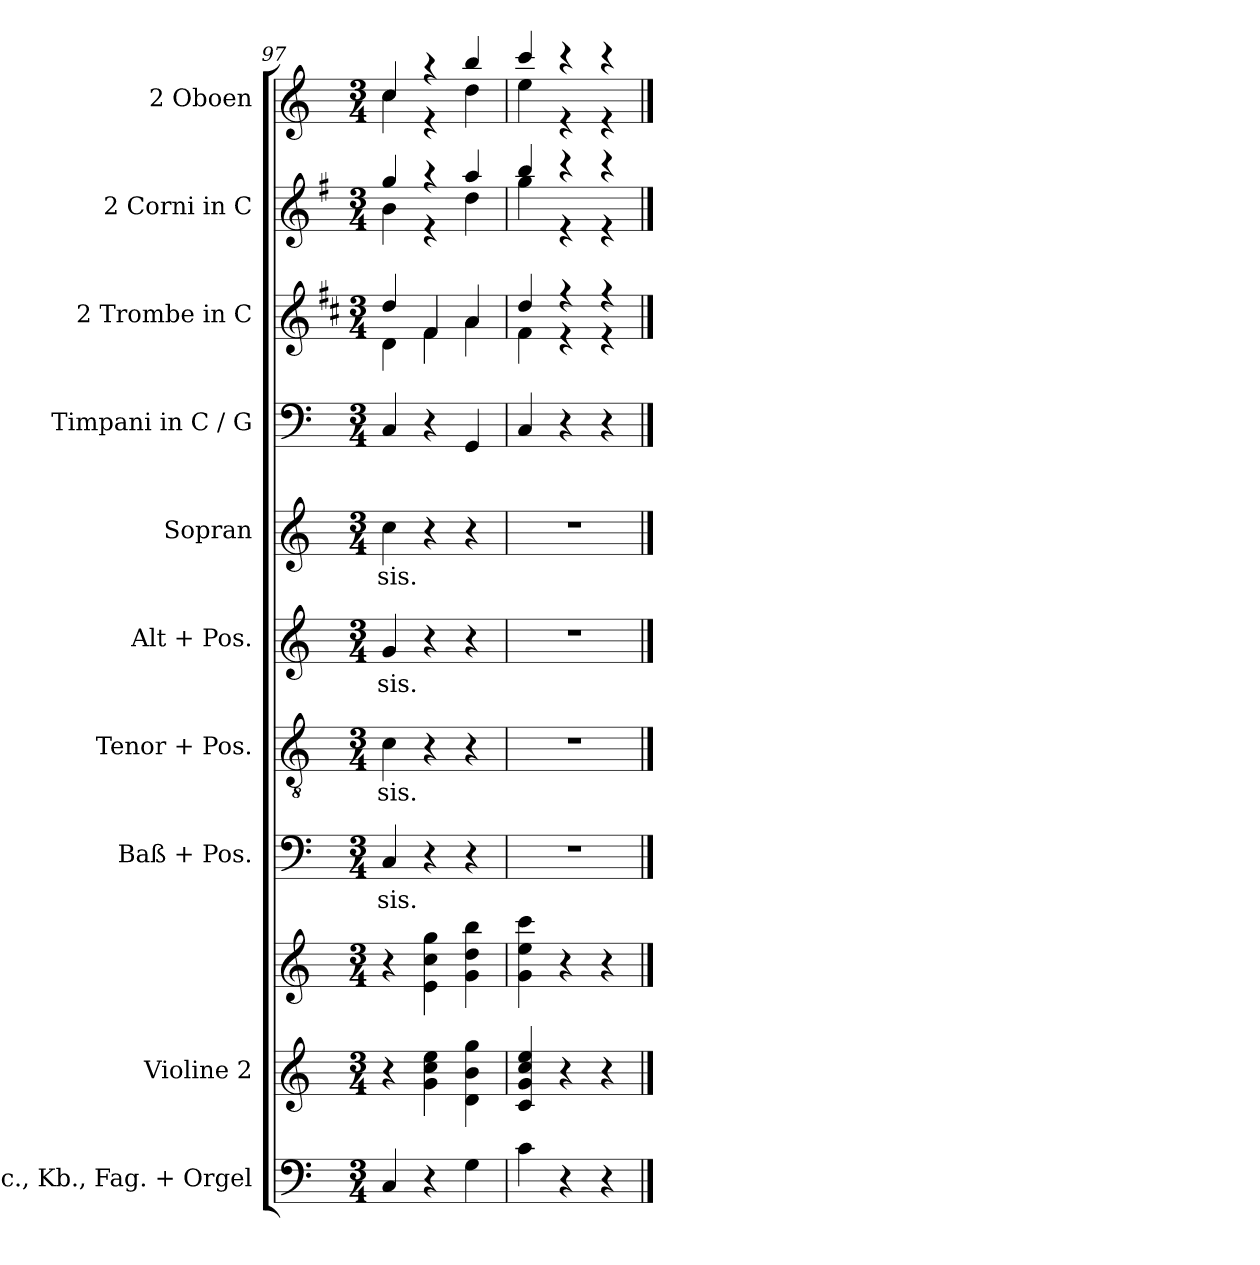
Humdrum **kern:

**kern	**kern	**kern	**kern	**text	**kern	**text	**kern	**text	**kern	**text	**kern	**kern	**kern	**kern
*part10	*part9	*part9	*part8	*part8	*part7	*part7	*part6	*part6	*part5	*part5	*part4	*part3	*part2	*part1
*staff11	*staff10	*staff9	*staff8	*staff8	*staff7	*staff7	*staff6	*staff6	*staff5	*staff5	*staff4	*staff3	*staff2	*staff1
*I"Vlc., Kb., Fag. + Orgel	*I"Violine 2	*	*I"Baß + Pos.	*	*I"Tenor + Pos.	*	*I"Alt + Pos.	*	*I"Sopran	*	*I"Timpani in C / G	*I"2 Trombe in C	*I"2 Corni in C	*I"2 Oboen
*	*I'Vl. 2	*	*I'Baß	*	*I'Tenor	*	*I'Alt	*	*I'Sopran	*	*I'Timp.	*I'Trombe	*I'Corni	*I'Oboen
*clefF4	*clefG2	*clefG2	*clefF4	*	*clefGv2	*	*clefG2	*	*clefG2	*	*clefF4	*clefG2	*clefG2	*clefG2
*	*	*	*	*	*	*	*	*	*	*	*	*ITrd1c2	*ITrd4c7	*
*k[]	*k[]	*k[]	*k[]	*	*k[]	*	*k[]	*	*k[]	*	*k[]	*k[]	*k[]	*k[]
*M3/4	*M3/4	*M3/4	*M3/4	*	*M3/4	*	*M3/4	*	*M3/4	*	*M3/4	*M3/4	*M3/4	*M3/4
=97	=97	=97	=97	=97	=97	=97	=97	=97	=97	=97	=97	=97	=97	=97
!	!	!	!	!LO:LY:b	!	!LO:LY:b	!	!LO:LY:b	!	!LO:LY:b	!	!	!	!
*	*	*	*	*	*	*	*	*	*	*	*	*^	*^	*^
4C/	4r	4r	4C/	sis.	4c\	sis.	4g/	sis.	4cc\	sis.	4C/	4cc/	4c\	4cc/	4e\	4cc/	4cc\
4r	4g\ 4cc\ 4ee\	4e\ 4cc\ 4gg\	4r	.	4r	.	4r	.	4r	.	4r	4e/	4e\	4r	4r	4r	4r
4G\	4d\ 4b\ 4gg\	4g\ 4dd\ 4bb\	4r	.	4r	.	4r	.	4r	.	4GG/	4g/	4g\	4dd/	4g\	4bb/	4dd\
=98	=98	=98	=98	=98	=98	=98	=98	=98	=98	=98	=98	=98	=98	=98	=98	=98	=98
4c\	4c/ 4g/ 4cc/ 4ee/	4g\ 4ee\ 4ccc\	2.r	.	2.r	.	2.r	.	2.r	.	4C/	4cc/	4e\	4ee/	4cc\	4ccc/	4ee\
4r	4r	4r	.	.	.	.	.	.	.	.	4r	4r	4r	4r	4r	4r	4r
4r	4r	4r	.	.	.	.	.	.	.	.	4r	4r	4r	4r	4r	4r	4r
*	*	*	*	*	*	*	*	*	*	*	*	*v	*v	*	*	*v	*v
*	*	*	*	*	*	*	*	*	*	*	*	*	*v	*v	*
==	==	==	==	==	==	==	==	==	==	==	==	==	==	==
*-	*-	*-	*-	*-	*-	*-	*-	*-	*-	*-	*-	*-	*-	*-
